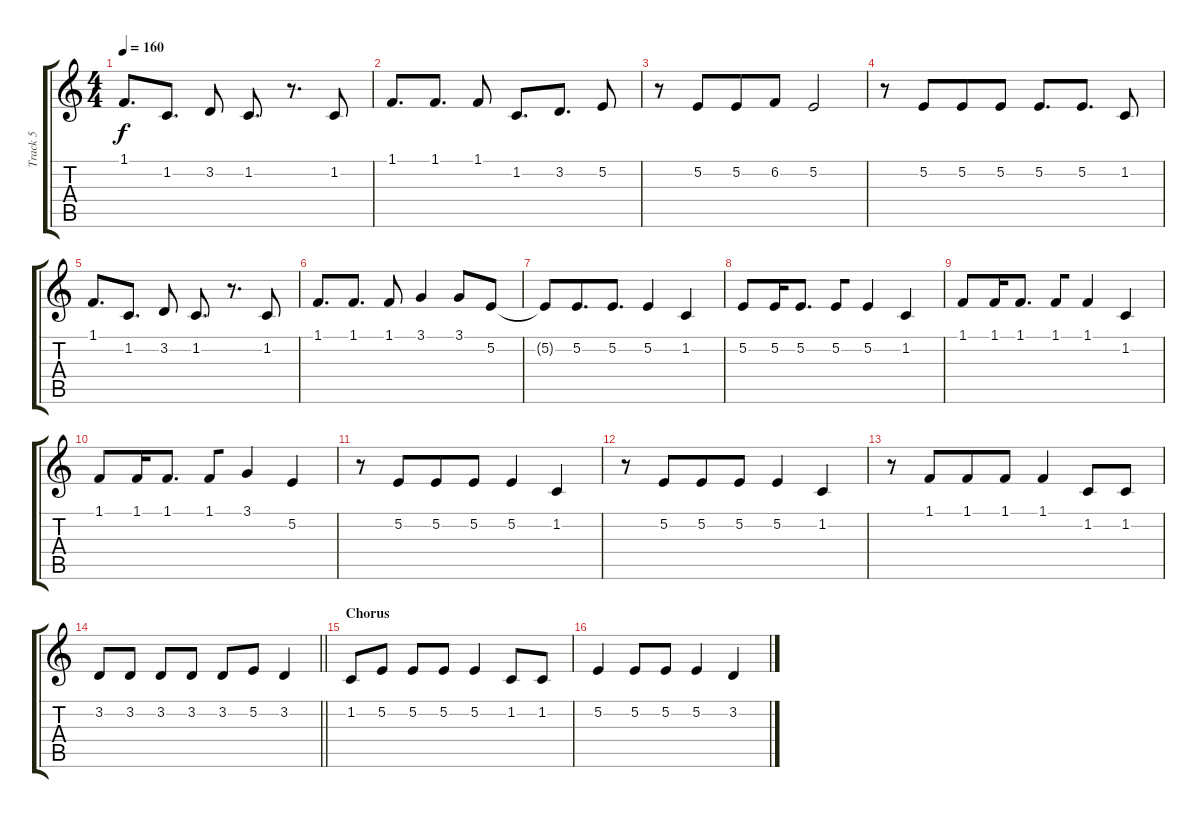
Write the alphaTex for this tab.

\track ("Track 5" "Track 5") {instrument voiceoohs}
\staff {score tabs}
\tuning (E4 B3 G3 D3 A2 E2) {hide}
\ts (4 4)
\tempo 160
\clef g2
\ks c
1.1.8{d dy f beam merge} 1.2.8{d} 3.2.8 1.2.8{d} r.8{d} 1.2.8 |
1.1.8{d} 1.1.8{d} 1.1.8 1.2.8{d} 3.2.8{d} 5.2.8 |
r.8 5.2.8{beam merge} 5.2.8{beam merge} 6.2.8{beam merge} 5.2.2 |
r.8{beam merge} 5.2.8{beam merge} 5.2.8{beam merge} 5.2.8 5.2.8{d} 5.2.8{d} 1.2.8 |
1.1.8{d beam merge} 1.2.8{d} 3.2.8 1.2.8{d} r.8{d} 1.2.8 |
1.1.8{d beam merge} 1.1.8{d} 1.1.8 3.1.4 3.1.8{beam merge} 5.2.8 |
5.2{t}.8{beam merge} 5.2.8{d beam merge} 5.2.8{d beam merge} 5.2.4 1.2.4 |
5.2.8 5.2.16{beam merge} 5.2.8{d} 5.2.8{beam merge} 5.2.4 1.2.4 |
1.1.8 1.1.16{beam merge} 1.1.8{d} 1.1.8{beam merge} 1.1.4 1.2.4 |
1.1.8 1.1.16{beam merge} 1.1.8{d} 1.1.8{beam merge} 3.1.4 5.2.4 |
r.8 5.2.8{beam merge} 5.2.8 5.2.8 5.2.4 1.2.4 |
r.8 5.2.8{beam merge} 5.2.8 5.2.8 5.2.4 1.2.4 |
r.8 1.1.8{beam merge} 1.1.8 1.1.8 1.1.4 1.2.8 1.2.8 |
\barLineRight lightlight
3.2.8 3.2.8 3.2.8{beam merge} 3.2.8 3.2.8 5.2.8 3.2.4 |
\section ("" "Chorus")
1.2.8{beam merge} 5.2.8 5.2.8 5.2.8 5.2.4{beam merge} 1.2.8 1.2.8 |
5.2.4{beam merge} 5.2.8 5.2.8 5.2.4{beam merge} 3.2.4
